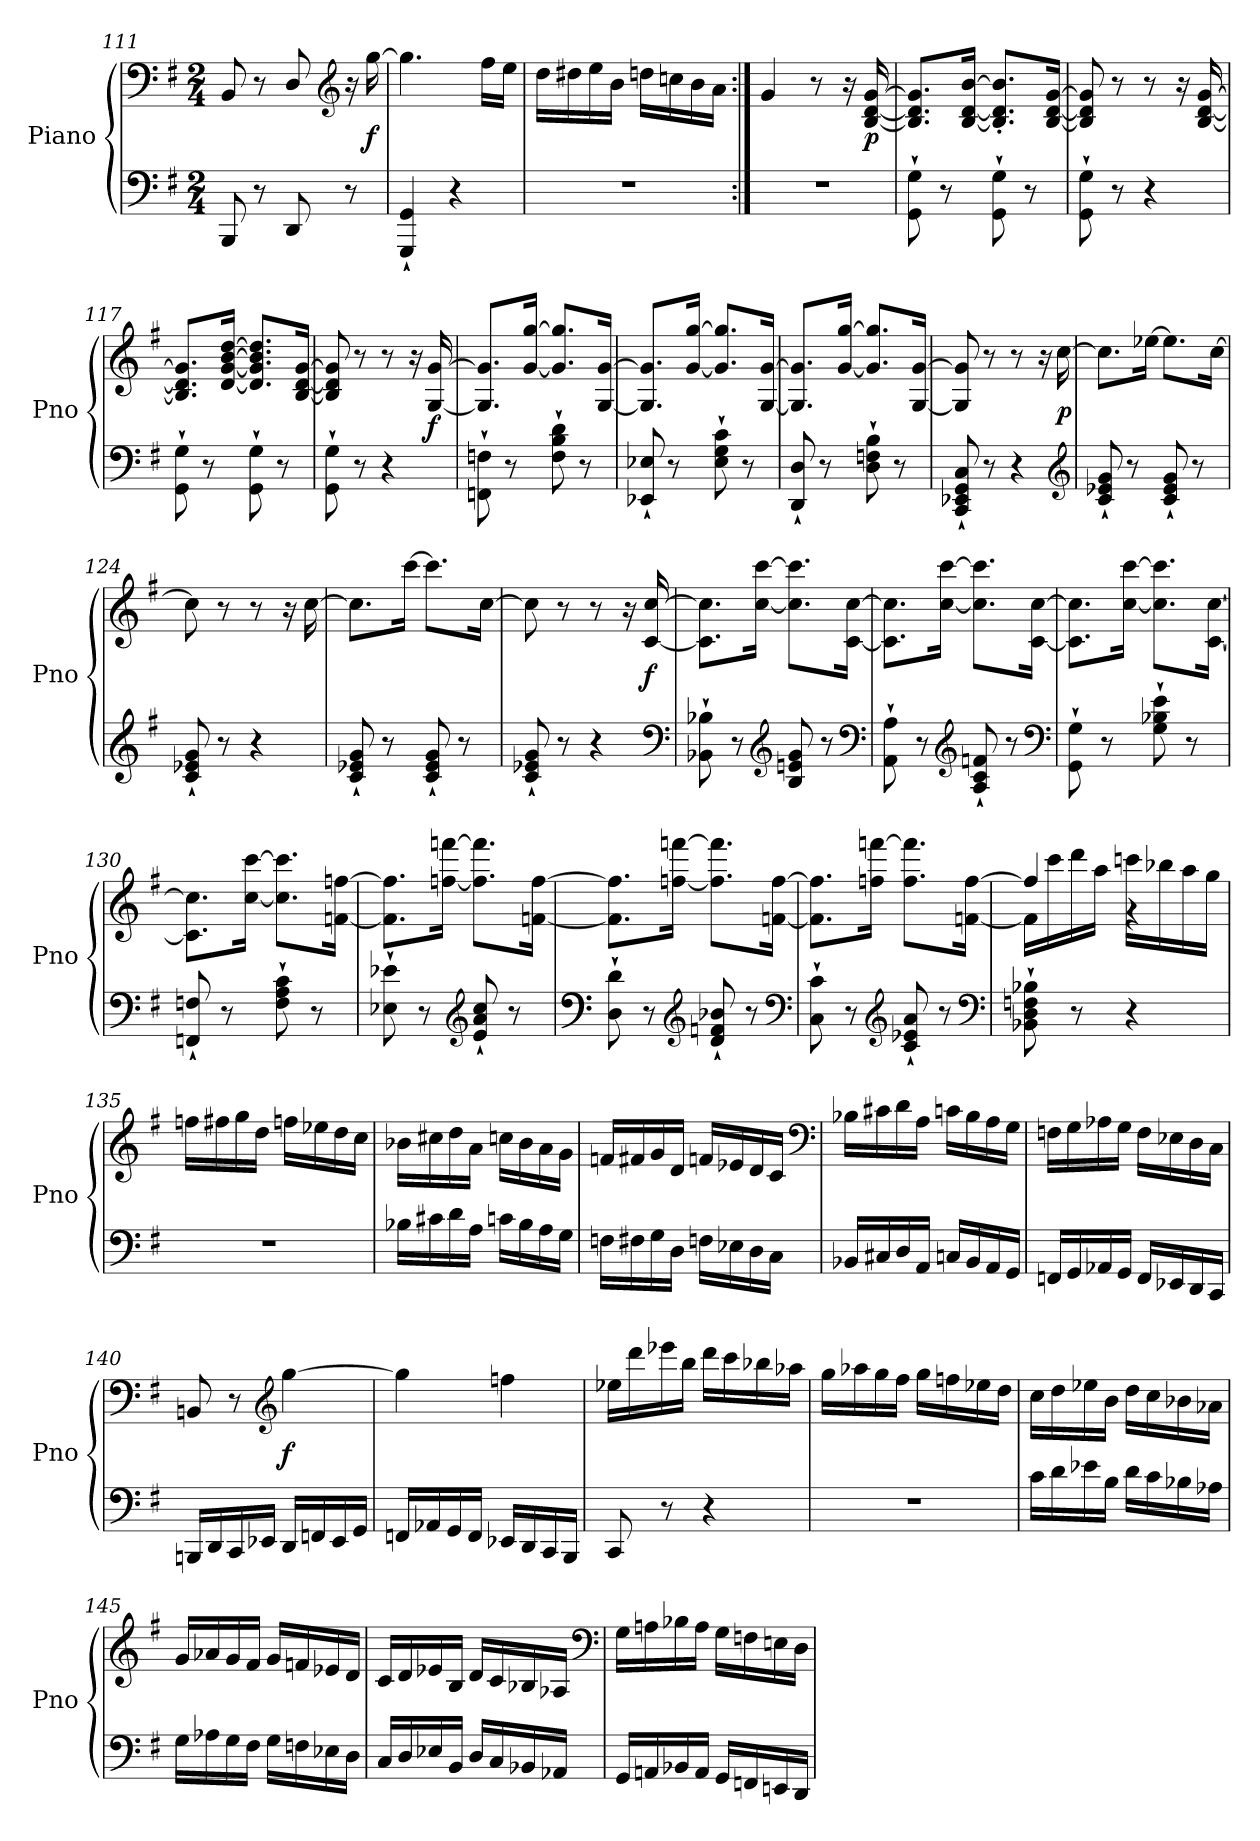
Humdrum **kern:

**kern	**kern	**dynam
*part1	*part1	*part1
*staff2	*staff1	*staff1/2
*I"Piano	*	*
*I'Pno	*	*
*clefF4	*clefF4	*
*k[f#]	*k[f#]	*
*G:	*G:	*
*M2/4	*M2/4	*
=111	=111	=111
8BBB/	8BB/	.
8r	8r	.
8DD/	8D/	.
*	*clefG2	*
8r	16r	.
.	[16gg\	f
=112	=112	=112
4GGG`/ 4GG`/	4.gg\]	.
4r	.	.
.	16ff#\LL	.
.	16ee\JJ	.
=113	=113	=113
2r	16dd\LL	.
.	16dd#X\	.
.	16ee\	.
.	16b\JJ	.
.	16ddn\LL	.
.	16ccn\	.
.	16b\	.
.	16a\JJ	.
=114:|!	=114:|!	=114:|!
2r	4g/	.
.	8r	.
.	16r	.
.	[16B/ [16d/ [16g/	p
=115	=115	=115
8GG`\ 8G`\	8.B]/ 8.d]/ 8.g]/L	.
8r	.	.
.	[16B/ [16d/ [16b/Jk	.
8GG`\ 8G`\	8.B]'/ 8.d]'/ 8.b]'/L	.
8r	.	.
.	[16B/ [16d/ [16g/Jk	.
=116	=116	=116
8GG`\ 8G`\	8B]/ 8d]/ 8g]/	.
8r	8r	.
4r	8r	.
.	16r	.
.	[16B/ [16d/ [16g/	.
=117	=117	=117
8GG`\ 8G`\	8.B]/ 8.d]/ 8.g]/L	.
8r	.	.
.	[16d/ [16g/ [16b/ [16dd/Jk	.
8GG`\ 8G`\	8.d]/ 8.g]/ 8.b]/ 8.dd]/L	.
8r	.	.
.	[16B/ [16d/ [16g/Jk	.
=118	=118	=118
8GG`\ 8G`\	8B]/ 8d]/ 8g]/	.
8r	8r	.
4r	8r	.
.	16r	.
.	[16G/ [16g/	f
=119	=119	=119
8FFn`\ 8Fn`\	8.G]/ 8.g]/L	.
8r	.	.
.	[16g/ [16gg/Jk	.
8F`\ 8B`\ 8d`\	8.g]/ 8.gg]/L	.
8r	.	.
.	[16G/ [16g/Jk	.
=120	=120	=120
8EE-X`/ 8E-X`/	8.G]/ 8.g]/L	.
8r	.	.
.	[16g/ [16gg/Jk	.
8E-`\ 8G`\ 8c`\	8.g]/ 8.gg]/L	.
8r	.	.
.	[16G/ [16g/Jk	.
=121	=121	=121
8DD`/ 8D`/	8.G]/ 8.g]/L	.
8r	.	.
.	[16g/ [16gg/Jk	.
8D`\ 8Fn`\ 8B`\	8.g]/ 8.gg]/L	.
8r	.	.
.	[16G/ [16g/Jk	.
=122	=122	=122
8CC`/ 8EE-X`/ 8GG`/ 8C`/	8G]/ 8g]/	.
8r	8r	.
4r	8r	.
.	16r	.
.	[16cc\	p
*clefG2	*	*
=123	=123	=123
8c`/ 8e-X`/ 8g`/	8.cc\L]	.
8r	.	.
.	[16ee-X\Jk	.
8c`/ 8e-`/ 8g`/	8.ee-\L]	.
8r	.	.
.	[16cc\Jk	.
=124	=124	=124
8c`/ 8e-X`/ 8g`/	8cc\]	.
8r	8r	.
4r	8r	.
.	16r	.
.	[16cc\	.
=125	=125	=125
8c`/ 8e-X`/ 8g`/	8.cc\L]	.
8r	.	.
.	[16ccc\Jk	.
8c`/ 8e-`/ 8g`/	8.ccc\L]	.
8r	.	.
.	[16cc\Jk	.
=126	=126	=126
8c`/ 8e-X`/ 8g`/	8cc\]	.
8r	8r	.
4r	8r	.
.	16r	.
.	[16c/ [16cc/	f
*clefF4	*	*
=127	=127	=127
8BB-X`\ 8B-X`\	8.c]\ 8.cc]\L	.
8r	.	.
.	[16cc\ [16ccc\Jk	.
*clefG2	*	*
8B-/ 8en/ 8g/	8.cc]\ 8.ccc]\L	.
8r	.	.
.	[16c\ [16cc\Jk	.
*clefF4	*	*
=128	=128	=128
8AA`\ 8A`\	8.c]\ 8.cc]\L	.
8r	.	.
.	[16cc\ [16ccc\Jk	.
*clefG2	*	*
8A`/ 8c`/ 8fn`/	8.cc]\ 8.ccc]\L	.
8r	.	.
.	[16c\ [16cc\Jk	.
*clefF4	*	*
=129	=129	=129
8GG`\ 8G`\	8.c]\ 8.cc]\L	.
8r	.	.
.	[16cc\ [16ccc\Jk	.
8G`\ 8B-X`\ 8e`\	8.cc]\ 8.ccc]\L	.
8r	.	.
.	[16c\ [16cc\Jk	.
=130	=130	=130
8FFn`/ 8Fn`/	8.c]\ 8.cc]\L	.
8r	.	.
.	[16cc\ [16ccc\Jk	.
8F`\ 8A`\ 8c`\	8.cc]\ 8.ccc]\L	.
8r	.	.
.	[16fn\ [16ffn\Jk	.
=131	=131	=131
8E-X`\ 8e-X`\	8.f]\ 8.ff]\L	.
8r	.	.
.	[16ffn\ [16fffn\Jk	.
*clefG2	*	*
8e-`/ 8a`/ 8cc`/	8.ff]\ 8.fff]\L	.
8r	.	.
.	[16fn\ [16ff\Jk	.
=132	=132	=132
*clefF4	*	*
8D`\ 8d`\	8.f]\ 8.ff]\L	.
8r	.	.
.	[16ffn\ [16fffn\Jk	.
*clefG2	*	*
8d`/ 8fn`/ 8b-X`/	8.ff]\ 8.fff]\L	.
8r	.	.
.	[16fn\ [16ff\Jk	.
*clefF4	*	*
=133	=133	=133
8C`\ 8c`\	8.f]\ 8.ff]\L	.
8r	.	.
.	16ffn\ [16fffn\Jk	.
*clefG2	*	*
8c`/ 8e-X`/ 8a`/	8.ff\ 8.fff]\L	.
8r	.	.
.	[16fn\ [16ff\Jk	.
*clefF4	*	*
=134	=134	=134
*	*^	*
8BB-X`\ 8D`\ 8Fn`\ 8B-X`\	4ff/]	16f\LL]	.
.	.	16ccc\	.
8r	.	16ddd\	.
.	.	16aa\JJ	.
4r	16cccn\LL	4r	.
.	16bb-X\	.	.
.	16aa\	.	.
.	16gg\JJ	.	.
*	*v	*v	*
=135	=135	=135
2r	16ffn\LL	.
.	16ff#X\	.
.	16gg\	.
.	16dd\JJ	.
.	16ffn\LL	.
.	16ee-X\	.
.	16dd\	.
.	16cc\JJ	.
=136	=136	=136
16B-X\LL	16b-X\LL	.
16c#X\	16cc#X\	.
16d\	16dd\	.
16A\JJ	16a\JJ	.
16cn\LL	16ccn\LL	.
16B-\	16b-\	.
16A\	16a\	.
16G\JJ	16g\JJ	.
=137	=137	=137
16Fn\LL	16fn/LL	.
16F#X\	16f#X/	.
16G\	16g/	.
16D\JJ	16d/JJ	.
16Fn\LL	16fn/LL	.
16E-X\	16e-X/	.
16D\	16d/	.
16C\JJ	16c/JJ	.
*	*clefF4	*
=138	=138	=138
16BB-X/LL	16B-X\LL	.
16C#X/	16c#X\	.
16D/	16d\	.
16AA/JJ	16A\JJ	.
16Cn/LL	16cn\LL	.
16BB-/	16B-\	.
16AA/	16A\	.
16GG/JJ	16G\JJ	.
=139	=139	=139
16FFn/LL	16Fn\LL	.
16GG/	16G\	.
16AA-X/	16A-X\	.
16GG/JJ	16G\JJ	.
16FF/LL	16F\LL	.
16EE-X/	16E-X\	.
16DD/	16D\	.
16CC/JJ	16C\JJ	.
=140	=140	=140
16BBBn/LL	8BBn/	.
16DD/	.	.
16CC/	8r	.
16EE-X/JJ	.	.
*	*clefG2	*
16DD/LL	[4gg\	f
16FFn/	.	.
16EE-/	.	.
16GG/JJ	.	.
=141	=141	=141
16FFn/LL	4gg\]	.
16AA-X/	.	.
16GG/	.	.
16FF/JJ	.	.
16EE-X/LL	4ffn\	.
16DD/	.	.
16CC/	.	.
16BBB/JJ	.	.
=142	=142	=142
8CC/	16ee-X\LL	.
.	16ddd\	.
8r	16eee-X\	.
.	16bb\JJ	.
4r	16ddd\LL	.
.	16ccc\	.
.	16bb-X\	.
.	16aa-X\JJ	.
=143	=143	=143
2r	16gg\LL	.
.	16aa-X\	.
.	16gg\	.
.	16ff#\JJ	.
.	16gg\LL	.
.	16ffn\	.
.	16ee-X\	.
.	16dd\JJ	.
=144	=144	=144
16c\LL	16cc\LL	.
16d\	16dd\	.
16e-X\	16ee-X\	.
16B\JJ	16b\JJ	.
16d\LL	16dd\LL	.
16c\	16cc\	.
16B-X\	16b-X\	.
16A-X\JJ	16a-X\JJ	.
=145	=145	=145
16G\LL	16g/LL	.
16A-X\	16a-X/	.
16G\	16g/	.
16F#\JJ	16f#/JJ	.
16G\LL	16g/LL	.
16Fn\	16fn/	.
16E-X\	16e-X/	.
16D\JJ	16d/JJ	.
=146	=146	=146
16C/LL	16c/LL	.
16D/	16d/	.
16E-X/	16e-X/	.
16BB/JJ	16B/JJ	.
16D/LL	16d/LL	.
16C/	16c/	.
16BB-X/	16B-X/	.
16AA-X/JJ	16A-X/JJ	.
*	*clefF4	*
=147	=147	=147
16GG/LL	16G\LL	.
16AAn/	16An\	.
16BB-X/	16B-X\	.
16AA/JJ	16A\JJ	.
16GG/LL	16G\LL	.
16FFn/	16Fn\	.
16EEn/	16En\	.
16DD/JJ	16D\JJ	.
=	=	=
*-	*-	*-
